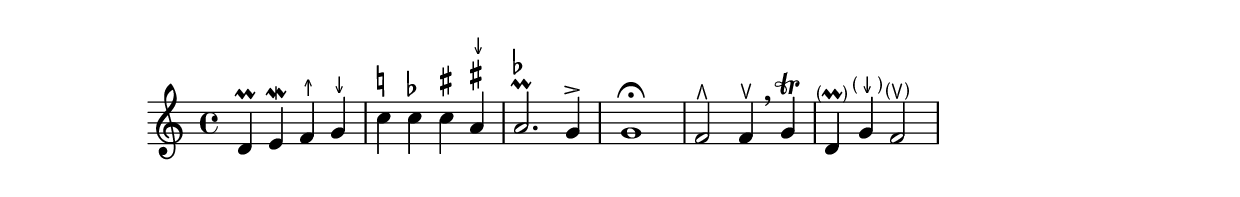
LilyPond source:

parS = { 
	\override ParenthesesItem #'padding = #0.1
  	\override ParenthesesItem #'font-size = #-2  
}
\relative c' {
 d4\prall e\mordent f^↑  g^↓ 
 c^\markup\natural c^\markup\flat c^\markup\sharp 
 a^\markup { \sharp }^↓ a2.^\markup\flat\prall g4^>
 g1\fermata f2^\rtoe f4^\ltoe \breathe g\trill 
 \parS
 d4-\parenthesize\prall  g-\parenthesize^↓  f2-\parenthesize^\ltoe
} 
